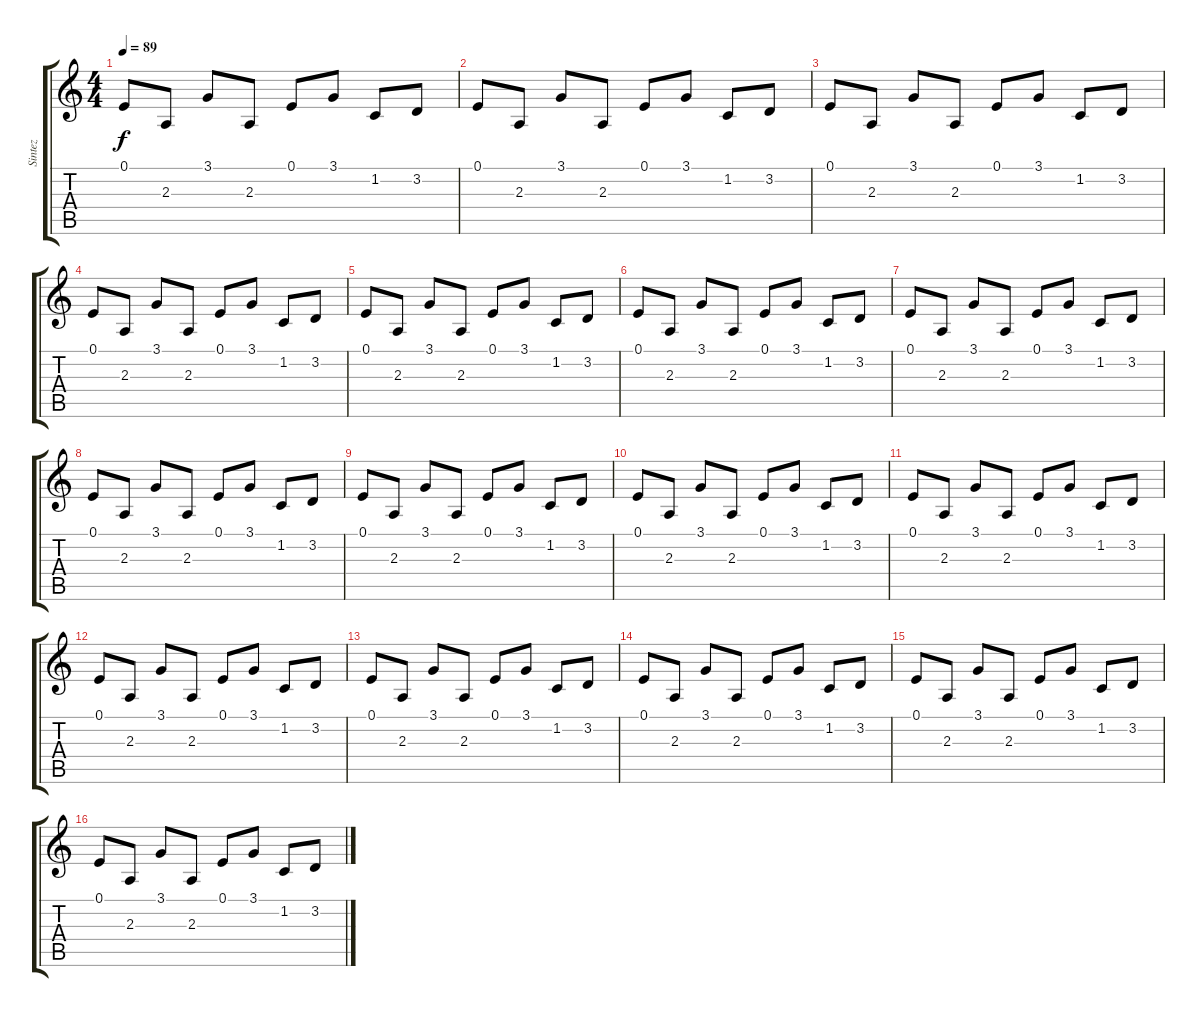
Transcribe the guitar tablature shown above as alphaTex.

\track ("Sintez" "Sintez") {instrument lead2sawtooth}
\staff {score tabs}
\tuning (E4 B3 G3 D3 A2 E2) {hide}
\ts (4 4)
\tempo 89
\clef g2
\ks c
0.1.8{dy f instrument lead2sawtooth} 2.3.8 3.1.8 2.3.8 0.1.8 3.1.8 1.2.8 3.2.8 |
0.1.8 2.3.8 3.1.8 2.3.8 0.1.8 3.1.8 1.2.8 3.2.8 |
0.1.8 2.3.8 3.1.8 2.3.8 0.1.8 3.1.8 1.2.8 3.2.8 |
0.1.8 2.3.8 3.1.8 2.3.8 0.1.8 3.1.8 1.2.8 3.2.8 |
0.1.8 2.3.8 3.1.8 2.3.8 0.1.8 3.1.8 1.2.8 3.2.8 |
0.1.8 2.3.8 3.1.8 2.3.8 0.1.8 3.1.8 1.2.8 3.2.8 |
0.1.8 2.3.8 3.1.8 2.3.8 0.1.8 3.1.8 1.2.8 3.2.8 |
0.1.8 2.3.8 3.1.8 2.3.8 0.1.8 3.1.8 1.2.8 3.2.8 |
0.1.8 2.3.8 3.1.8 2.3.8 0.1.8 3.1.8 1.2.8 3.2.8 |
0.1.8 2.3.8 3.1.8 2.3.8 0.1.8 3.1.8 1.2.8 3.2.8 |
0.1.8 2.3.8 3.1.8 2.3.8 0.1.8 3.1.8 1.2.8 3.2.8 |
0.1.8 2.3.8 3.1.8 2.3.8 0.1.8 3.1.8 1.2.8 3.2.8 |
0.1.8 2.3.8 3.1.8 2.3.8 0.1.8 3.1.8 1.2.8 3.2.8 |
0.1.8 2.3.8 3.1.8 2.3.8 0.1.8 3.1.8 1.2.8 3.2.8 |
0.1.8 2.3.8 3.1.8 2.3.8 0.1.8 3.1.8 1.2.8 3.2.8 |
0.1.8 2.3.8 3.1.8 2.3.8 0.1.8 3.1.8 1.2.8 3.2.8
